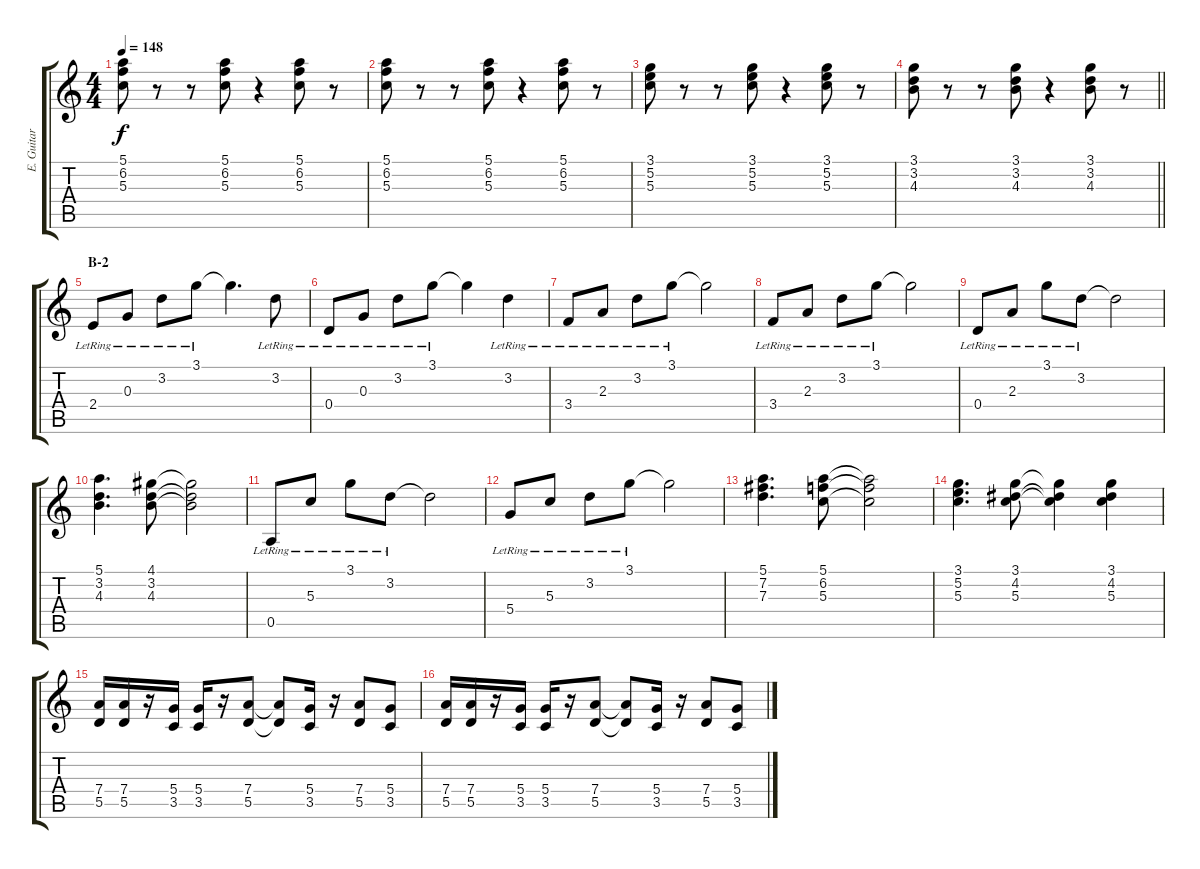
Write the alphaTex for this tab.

\track ("E. Guitar I" "E. Guitar ") {instrument overdrivenguitar}
\staff {score tabs}
\tuning (E4 B3 G3 D3 A2 E2) {hide}
\ts (4 4)
\tempo 148
\clef g2
\ks c
(5.1 6.2 5.3).8{dy f} r.8 r.8 (5.1 6.2 5.3).8 r.4 (5.1 6.2 5.3).8 r.8 |
(5.1 6.2 5.3).8 r.8 r.8 (5.1 6.2 5.3).8 r.4 (5.1 6.2 5.3).8 r.8 |
(3.1 5.2 5.3).8 r.8 r.8 (3.1 5.2 5.3).8 r.4 (3.1 5.2 5.3).8 r.8 |
\barLineRight lightlight
(3.1 3.2 4.3).8 r.8 r.8 (3.1 3.2 4.3).8 r.4 (3.1 3.2 4.3).8 r.8 |
\section ("" "B-2")
2.4{lr}.8 0.3{lr}.8 3.2{lr}.8 3.1{lr}.8 3.1{t}.4{d} 3.2{lr}.8 |
0.4{lr}.8 0.3{lr}.8 3.2{lr}.8 3.1{lr}.8 3.1{t}.4 3.2{lr}.4 |
3.4{lr}.8 2.3{lr}.8 3.2{lr}.8 3.1{lr}.8 3.1{t}.2 |
3.4{lr}.8 2.3{lr}.8 3.2{lr}.8 3.1{lr}.8 3.1{t}.2 |
0.4{lr}.8 2.3{lr}.8 3.1{lr}.8 3.2{lr}.8 3.2{t}.2 |
(5.1 3.2 4.3).4{d} (4.1 3.2 4.3).8 (4.1{t} 3.2{t} 4.3{t}).2 |
0.5{lr}.8 5.3{lr}.8 3.1{lr}.8 3.2{lr}.8 3.2{t}.2 |
5.4{lr}.8 5.3{lr}.8 3.2{lr}.8 3.1{lr}.8 3.1{t}.2 |
(5.1 7.2 7.3).4{d} (5.1 6.2 5.3).8 (5.1{t} 6.2{t} 5.3{t}).2 |
(3.1 5.2 5.3).4{d} (3.1 4.2 5.3).8 (3.1{t} 4.2{t} 5.3{t}).4 (3.1 4.2 5.3).4 |
(7.4 5.5).16 (7.4 5.5).16 r.16 (5.4 3.5).16 (5.4 3.5).16 r.16 (7.4 5.5).8 (7.4{t} 5.5{t}).8 (5.4 3.5).16 r.16 (7.4 5.5).8 (5.4 3.5).8 |
(7.4 5.5).16 (7.4 5.5).16 r.16 (5.4 3.5).16 (5.4 3.5).16 r.16 (7.4 5.5).8 (7.4{t} 5.5{t}).8 (5.4 3.5).16 r.16 (7.4 5.5).8 (5.4 3.5).8
